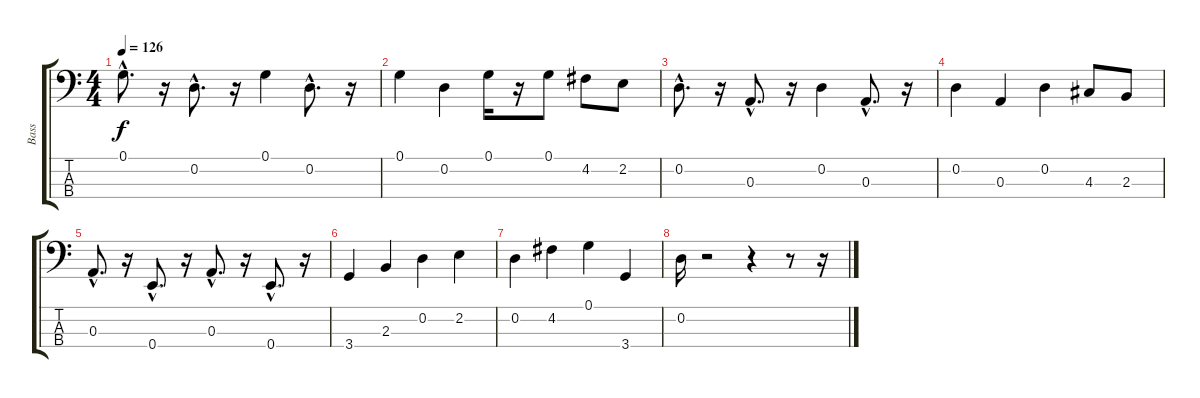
\track ("Bass    " "Bass    ") {instrument electricbassfinger}
\staff {score tabs}
\tuning (G2 D2 A1 E1) {hide}
\ts (4 4)
\tempo 126
\clef f4
\ks c
0.1{hac}.8{d dy f} r.16 0.2{hac}.8{d} r.16 0.1.4 0.2{hac}.8{d} r.16 |
0.1.4 0.2.4 0.1.16 r.16 0.1.8 4.2.8 2.2.8 |
0.2{hac}.8{d} r.16 0.3{hac}.8{d} r.16 0.2.4 0.3{hac}.8{d} r.16 |
0.2.4 0.3.4 0.2.4 4.3.8 2.3.8 |
0.3{hac}.8{d} r.16 0.4{hac}.8{d} r.16 0.3{hac}.8{d} r.16 0.4{hac}.8{d} r.16 |
3.4.4 2.3.4 0.2.4 2.2.4 |
0.2.4 4.2.4 0.1.4 3.4.4 |
0.2.16 r.2 r.4 r.8 r.16
